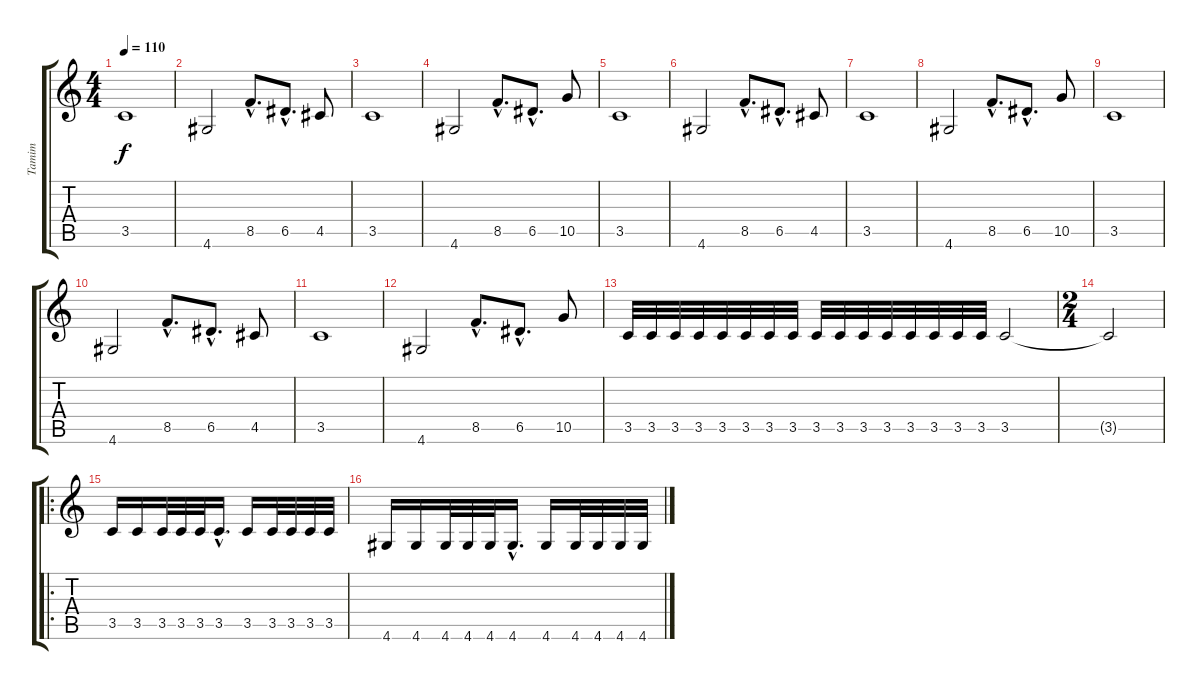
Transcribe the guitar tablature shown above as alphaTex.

\track ("Tamim" "Tamim") {instrument slapbass1}
\staff {score tabs}
\tuning (E4 B3 G3 D3 A2 E2) {hide}
\ts (4 4)
\tempo 110
\clef g2
\ks c
3.5.1{dy f instrument slapbass1} |
4.6.2 8.5{hac}.8{d} 6.5{hac}.8{d} 4.5.8 |
3.5.1 |
4.6.2 8.5{hac}.8{d} 6.5{hac}.8{d} 10.5.8 |
3.5.1 |
4.6.2 8.5{hac}.8{d} 6.5{hac}.8{d} 4.5.8 |
3.5.1 |
4.6.2 8.5{hac}.8{d} 6.5{hac}.8{d} 10.5.8 |
3.5.1 |
4.6.2 8.5{hac}.8{d} 6.5{hac}.8{d} 4.5.8 |
3.5.1 |
4.6.2 8.5{hac}.8{d} 6.5{hac}.8{d} 10.5.8 |
3.5.32 3.5.32 3.5.32 3.5.32 3.5.32 3.5.32 3.5.32 3.5.32 3.5.32 3.5.32 3.5.32 3.5.32 3.5.32 3.5.32 3.5.32 3.5.32 3.5.2 |
\ts (2 4)
3.5{t}.2 |
\ro
3.5.16 3.5.16 3.5.32 3.5.32 3.5.32 3.5{hac}.16{d} 3.5.16 3.5.32 3.5.32 3.5.32 3.5.32 |
4.6.16 4.6.16 4.6.32 4.6.32 4.6.32 4.6{hac}.16{d} 4.6.16 4.6.32 4.6.32 4.6.32 4.6.32
